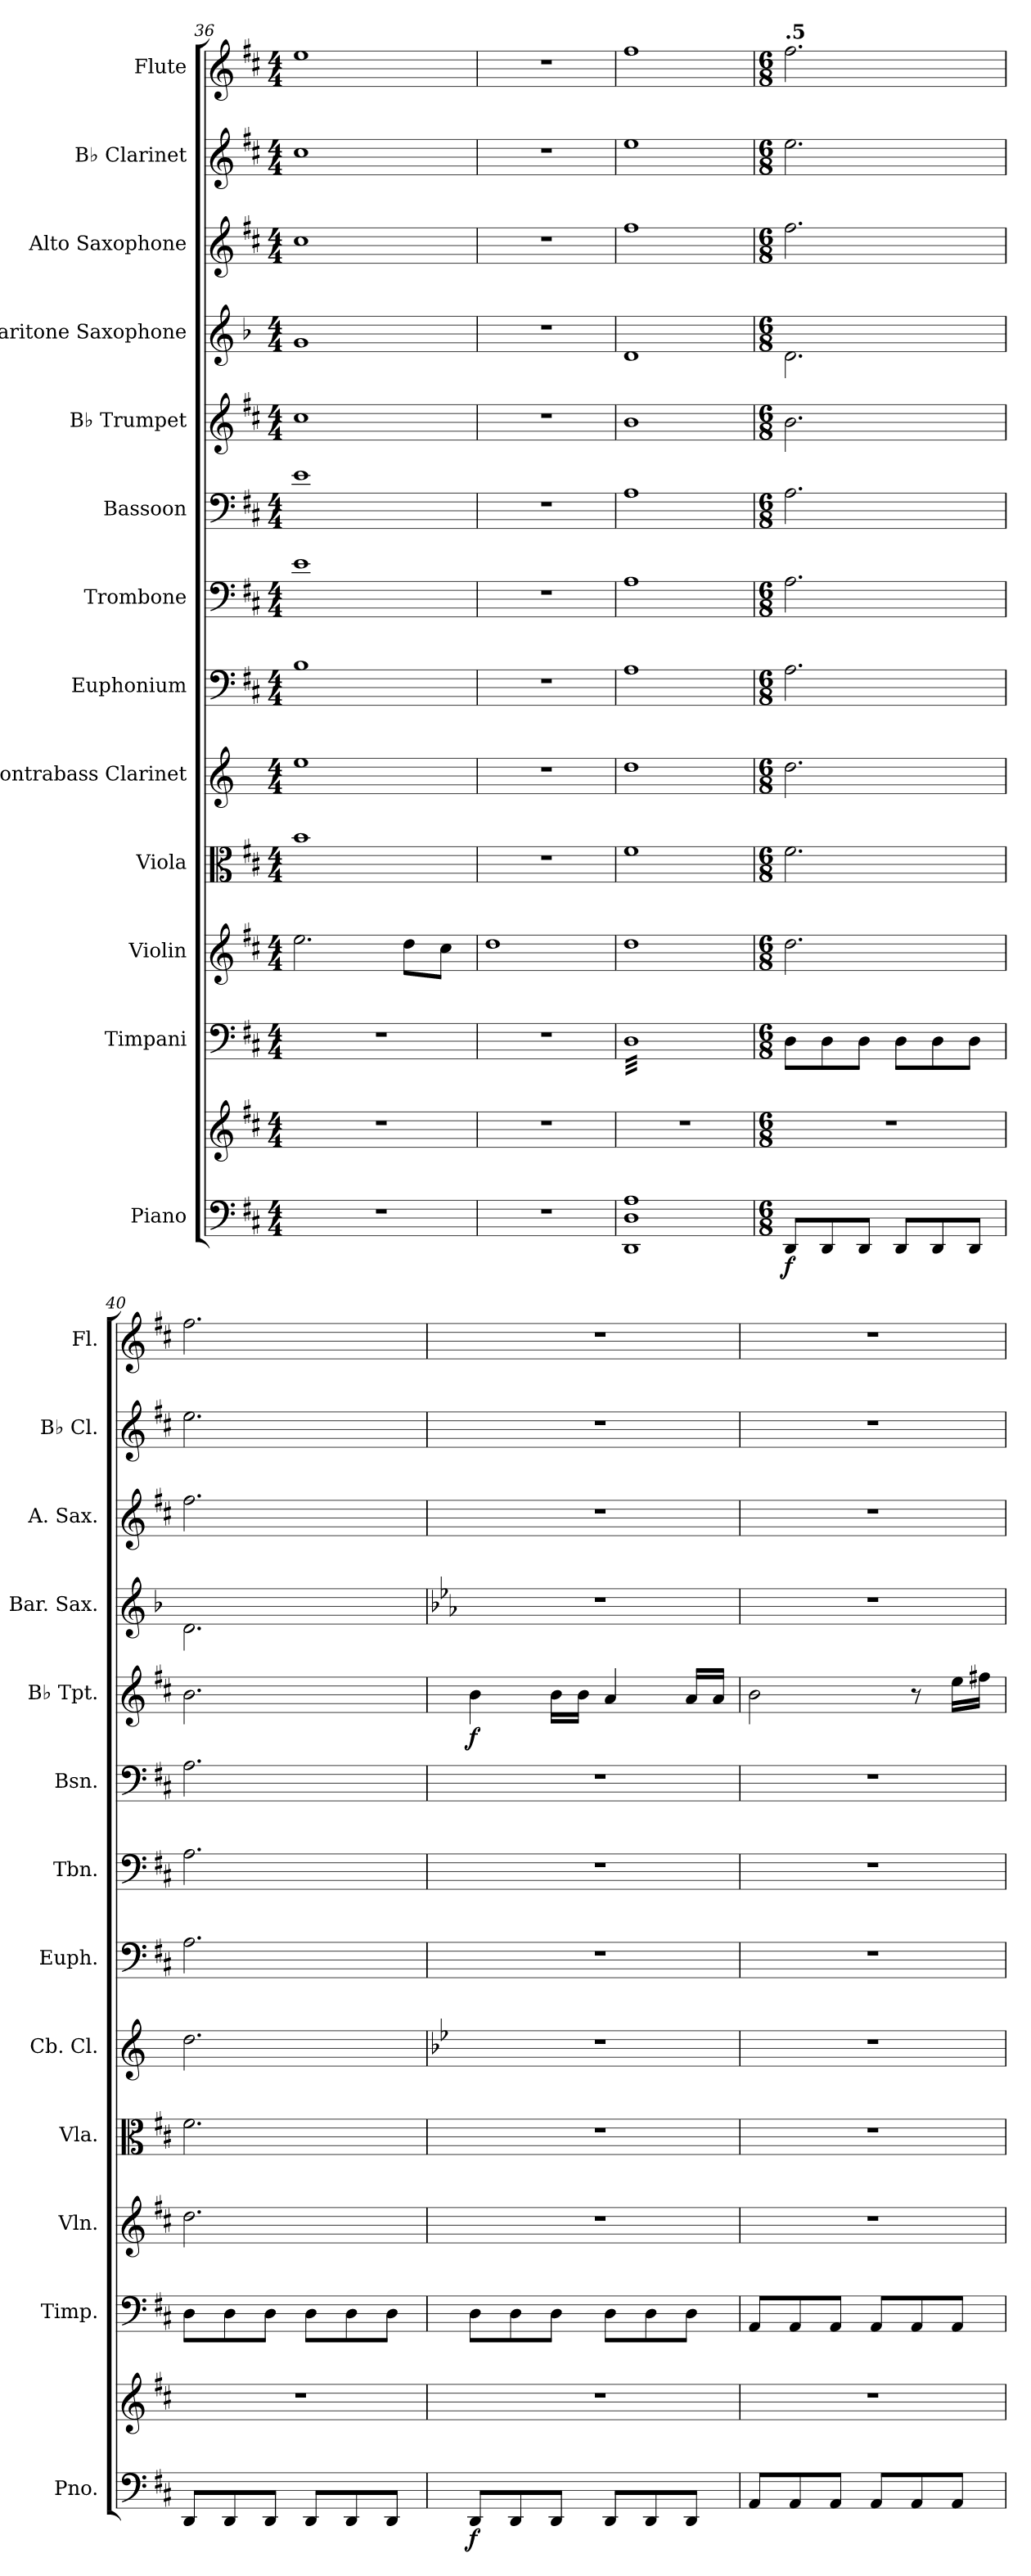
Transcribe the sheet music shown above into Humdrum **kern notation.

**kern	**kern	**dynam	**kern	**kern	**kern	**kern	**kern	**kern	**kern	**kern	**dynam	**kern	**kern	**kern	**kern
*part13	*part13	*part13	*part12	*part11	*part10	*part9	*part8	*part7	*part6	*part5	*part5	*part4	*part3	*part2	*part1
*staff14	*staff13	*staff13/14	*staff12	*staff11	*staff10	*staff9	*staff8	*staff7	*staff6	*staff5	*staff5	*staff4	*staff3	*staff2	*staff1
*I"Piano	*	*	*I"Timpani	*I"Violin	*I"Viola	*I"Contrabass Clarinet	*I"Euphonium	*I"Trombone	*I"Bassoon	*I"B♭ Trumpet	*	*I"Baritone Saxophone	*I"Alto Saxophone	*I"B♭ Clarinet	*I"Flute
*I'Pno.	*	*	*I'Timp.	*I'Vln.	*I'Vla.	*I'Cb. Cl.	*I'Euph.	*I'Tbn.	*I'Bsn.	*I'B♭ Tpt.	*	*I'Bar. Sax.	*I'A. Sax.	*I'B♭ Cl.	*I'Fl.
*clefF4	*clefG2	*	*clefF4	*clefG2	*clefC3	*clefG2	*clefF4	*clefF4	*clefF4	*clefG2	*	*clefG2	*clefG2	*clefG2	*clefG2
*	*	*	*	*	*	*ITrd15c26	*	*	*	*ITrd1c2	*	*ITrd12c21	*ITrd5c9	*ITrd1c2	*
*k[f#c#]	*k[f#c#]	*	*k[f#c#]	*k[f#c#]	*k[f#c#]	*k[]	*k[f#c#]	*k[f#c#]	*k[f#c#]	*k[]	*	*k[b-]	*k[b-]	*k[]	*k[f#c#]
*M4/4	*M4/4	*	*M4/4	*M4/4	*M4/4	*M4/4	*M4/4	*M4/4	*M4/4	*M4/4	*	*M4/4	*M4/4	*M4/4	*M4/4
=36	=36	=36	=36	=36	=36	=36	=36	=36	=36	=36	=36	=36	=36	=36	=36
1r	1r	.	1r	2.ee\	1b	1E	1B	1e	1e	1b	.	1G	1e	1b	1ee
.	.	.	.	8dd\L	.	.	.	.	.	.	.	.	.	.	.
.	.	.	.	8cc#\J	.	.	.	.	.	.	.	.	.	.	.
!!LO:PB:g=z
=37	=37	=37	=37	=37	=37	=37	=37	=37	=37	=37	=37	=37	=37	=37	=37
1r	1r	.	1r	1dd	1r	1r	1r	1r	1r	1r	.	1r	1r	1r	1r
=38	=38	=38	=38	=38	=38	=38	=38	=38	=38	=38	=38	=38	=38	=38	=38
*^	*	*	*	*	*	*	*	*	*	*	*	*	*	*	*
*	*	*	*	*tremolo	*	*	*	*	*	*	*	*	*	*	*	*
1D 1A	1DD	1r	.	32DLLL	1dd	1f#	1D	1A	1A	1A	1a	.	1D	1a	1dd	1ff#
.	.	.	.	32D	.	.	.	.	.	.	.	.	.	.	.	.
.	.	.	.	32D	.	.	.	.	.	.	.	.	.	.	.	.
.	.	.	.	32D	.	.	.	.	.	.	.	.	.	.	.	.
.	.	.	.	32D	.	.	.	.	.	.	.	.	.	.	.	.
.	.	.	.	32D	.	.	.	.	.	.	.	.	.	.	.	.
.	.	.	.	32D	.	.	.	.	.	.	.	.	.	.	.	.
.	.	.	.	32D	.	.	.	.	.	.	.	.	.	.	.	.
.	.	.	.	32D	.	.	.	.	.	.	.	.	.	.	.	.
.	.	.	.	32D	.	.	.	.	.	.	.	.	.	.	.	.
.	.	.	.	32D	.	.	.	.	.	.	.	.	.	.	.	.
.	.	.	.	32D	.	.	.	.	.	.	.	.	.	.	.	.
.	.	.	.	32D	.	.	.	.	.	.	.	.	.	.	.	.
.	.	.	.	32D	.	.	.	.	.	.	.	.	.	.	.	.
.	.	.	.	32D	.	.	.	.	.	.	.	.	.	.	.	.
.	.	.	.	32D	.	.	.	.	.	.	.	.	.	.	.	.
.	.	.	.	32D	.	.	.	.	.	.	.	.	.	.	.	.
.	.	.	.	32D	.	.	.	.	.	.	.	.	.	.	.	.
.	.	.	.	32D	.	.	.	.	.	.	.	.	.	.	.	.
.	.	.	.	32D	.	.	.	.	.	.	.	.	.	.	.	.
.	.	.	.	32D	.	.	.	.	.	.	.	.	.	.	.	.
.	.	.	.	32D	.	.	.	.	.	.	.	.	.	.	.	.
.	.	.	.	32D	.	.	.	.	.	.	.	.	.	.	.	.
.	.	.	.	32D	.	.	.	.	.	.	.	.	.	.	.	.
.	.	.	.	32D	.	.	.	.	.	.	.	.	.	.	.	.
.	.	.	.	32D	.	.	.	.	.	.	.	.	.	.	.	.
.	.	.	.	32D	.	.	.	.	.	.	.	.	.	.	.	.
.	.	.	.	32D	.	.	.	.	.	.	.	.	.	.	.	.
.	.	.	.	32D	.	.	.	.	.	.	.	.	.	.	.	.
.	.	.	.	32D	.	.	.	.	.	.	.	.	.	.	.	.
.	.	.	.	32D	.	.	.	.	.	.	.	.	.	.	.	.
.	.	.	.	32DJJJ	.	.	.	.	.	.	.	.	.	.	.	.
*	*	*	*	*Xtremolo	*	*	*	*	*	*	*	*	*	*	*	*
*v	*v	*	*	*	*	*	*	*	*	*	*	*	*	*	*	*
=39	=39	=39	=39	=39	=39	=39	=39	=39	=39	=39	=39	=39	=39	=39	=39
*M6/8	*M6/8	*	*M6/8	*M6/8	*M6/8	*M6/8	*M6/8	*M6/8	*M6/8	*M6/8	*	*M6/8	*M6/8	*M6/8	*M6/8
*	*	*	*	*	*	*	*	*	*	*	*	*	*	*	*MM71
*^	*	*	*	*	*	*	*	*	*	*	*	*	*	*	*
!	!	!	!	!	!	!	!	!	!	!	!	!	!	!	!	!LO:TX:a:B:t=.5
!	!	!	!LO:DY:b=2	!	!	!	!	!	!	!	!	!	!	!	!	!
*v	*v	*	*	*	*	*	*	*	*	*	*	*	*	*	*	*
8DD/L	2.r	f	8D\L	2.dd\	2.f#\	2.D\	2.A\	2.A\	2.A\	2.a\	.	2.D\	2.a\	2.dd\	2.ff#\
8DD/	.	.	8D\	.	.	.	.	.	.	.	.	.	.	.	.
8DD/J	.	.	8D\J	.	.	.	.	.	.	.	.	.	.	.	.
8DD/L	.	.	8D\L	.	.	.	.	.	.	.	.	.	.	.	.
8DD/	.	.	8D\	.	.	.	.	.	.	.	.	.	.	.	.
8DD/J	.	.	8D\J	.	.	.	.	.	.	.	.	.	.	.	.
=40	=40	=40	=40	=40	=40	=40	=40	=40	=40	=40	=40	=40	=40	=40	=40
8DD/L	2.r	.	8D\L	2.dd\	2.f#\	2.D\	2.A\	2.A\	2.A\	2.a\	.	2.D\	2.a\	2.dd\	2.ff#\
8DD/	.	.	8D\	.	.	.	.	.	.	.	.	.	.	.	.
8DD/J	.	.	8D\J	.	.	.	.	.	.	.	.	.	.	.	.
8DD/L	.	.	8D\L	.	.	.	.	.	.	.	.	.	.	.	.
8DD/	.	.	8D\	.	.	.	.	.	.	.	.	.	.	.	.
8DD/J	.	.	8D\J	.	.	.	.	.	.	.	.	.	.	.	.
=41	=41	=41	=41	=41	=41	=41	=41	=41	=41	=41	=41	=41	=41	=41	=41
*k[]	*k[]	*	*k[]	*k[]	*k[]	*k[b-e-]	*k[]	*k[]	*k[]	*k[b-e-]	*	*k[b-e-a-]	*k[b-e-a-]	*k[b-e-]	*k[]
!	!	!LO:DY:b=2	!	!	!	!	!	!	!	!	!LO:DY:b	!	!	!	!
8DD/L	2.r	f	8D\L	2.r	2.r	2.r	2.r	2.r	2.r	4a\	f	2.r	2.r	2.r	2.r
8DD/	.	.	8D\	.	.	.	.	.	.	.	.	.	.	.	.
8DD/J	.	.	8D\J	.	.	.	.	.	.	16a\LL	.	.	.	.	.
.	.	.	.	.	.	.	.	.	.	16a\JJ	.	.	.	.	.
8DD/L	.	.	8D\L	.	.	.	.	.	.	4g/	.	.	.	.	.
8DD/	.	.	8D\	.	.	.	.	.	.	.	.	.	.	.	.
8DD/J	.	.	8D\J	.	.	.	.	.	.	16g/LL	.	.	.	.	.
.	.	.	.	.	.	.	.	.	.	16g/JJ	.	.	.	.	.
!!LO:PB:g=z
=42	=42	=42	=42	=42	=42	=42	=42	=42	=42	=42	=42	=42	=42	=42	=42
8AA/L	2.r	.	8AA/L	2.r	2.r	2.r	2.r	2.r	2.r	2a\	.	2.r	2.r	2.r	2.r
8AA/	.	.	8AA/	.	.	.	.	.	.	.	.	.	.	.	.
8AA/J	.	.	8AA/J	.	.	.	.	.	.	.	.	.	.	.	.
8AA/L	.	.	8AA/L	.	.	.	.	.	.	.	.	.	.	.	.
8AA/	.	.	8AA/	.	.	.	.	.	.	8r	.	.	.	.	.
8AA/J	.	.	8AA/J	.	.	.	.	.	.	16dd\LL	.	.	.	.	.
.	.	.	.	.	.	.	.	.	.	16een\JJ	.	.	.	.	.
=	=	=	=	=	=	=	=	=	=	=	=	=	=	=	=
*-	*-	*-	*-	*-	*-	*-	*-	*-	*-	*-	*-	*-	*-	*-	*-
